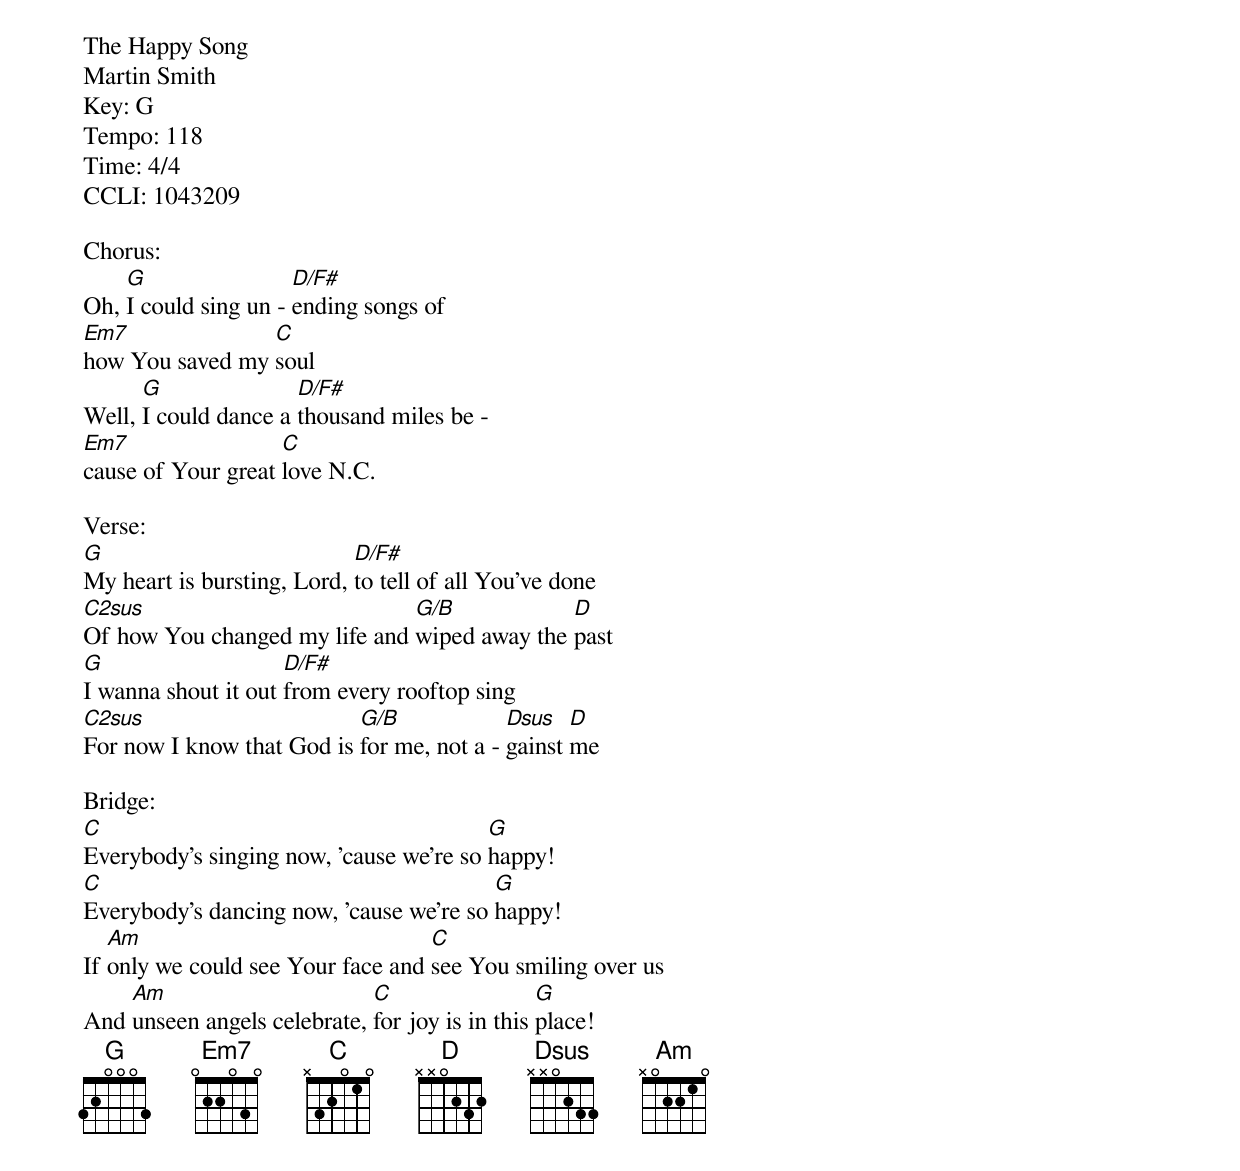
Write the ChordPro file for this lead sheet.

The Happy Song
Martin Smith
Key: G
Tempo: 118
Time: 4/4
CCLI: 1043209

Chorus:
Oh, [G]I could sing un - [D/F#]ending songs of
[Em7]how You saved my [C]soul
Well, [G]I could dance a [D/F#]thousand miles be -
[Em7]cause of Your great [C]love N.C.

Verse:
[G]My heart is bursting, Lord, [D/F#]to tell of all You’ve done
[C2sus]Of how You changed my life and [G/B]wiped away the [D]past
[G]I wanna shout it out [D/F#]from every rooftop sing
[C2sus]For now I know that God is [G/B]for me, not a - [Dsus]gainst [D]me

Bridge:
[C]Everybody’s singing now, ’cause we’re so [G]happy!
[C]Everybody’s dancing now, ’cause we’re so [G]happy!
If [Am]only we could see Your face and [C]see You smiling over us
And [Am]unseen angels celebrate, [C]for joy is in this [G]place!
